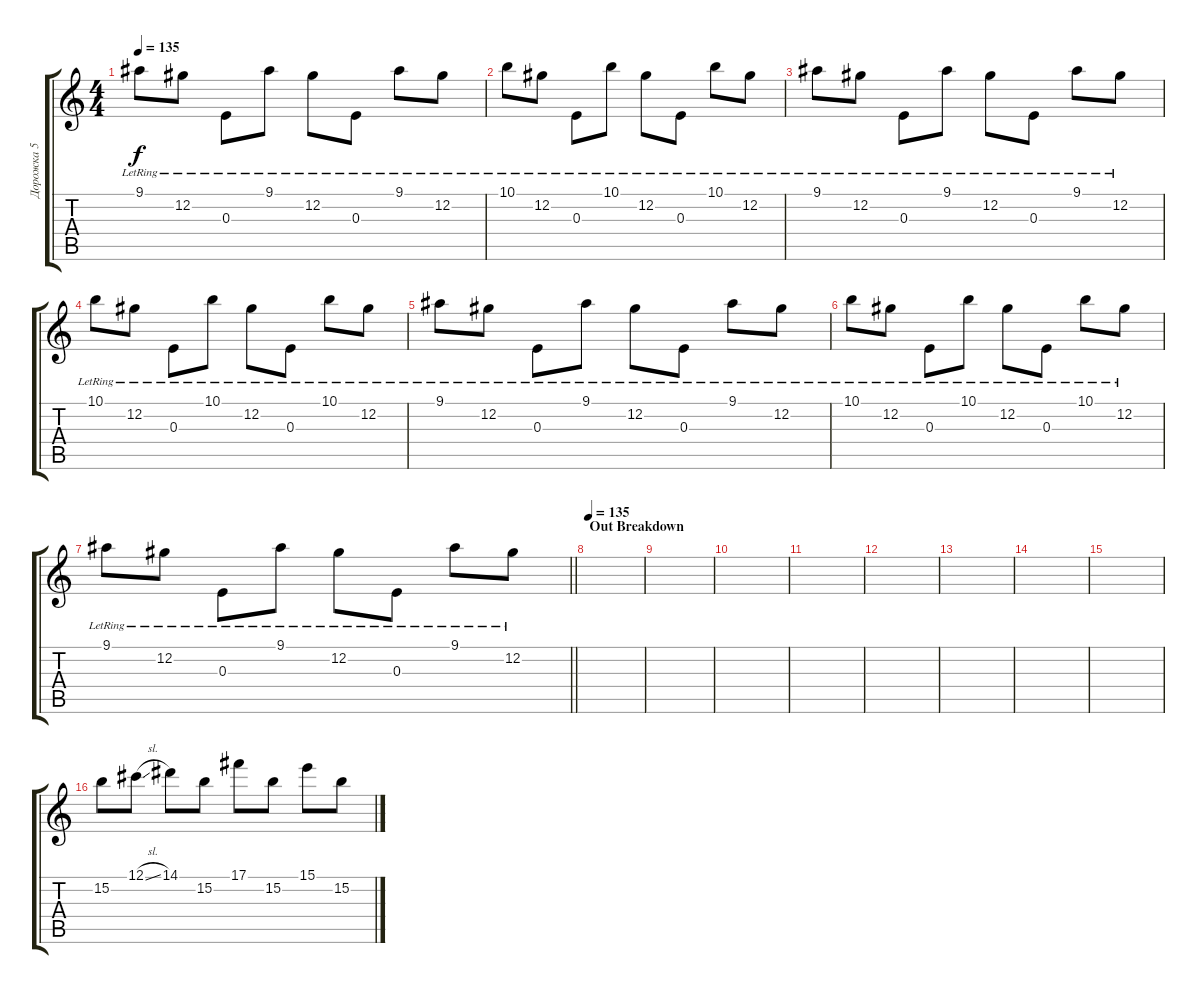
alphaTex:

\track ("Дорожка 5" "Дорожка 5") {instrument distortionguitar}
\staff {score tabs}
\tuning (Db4 Ab3 E3 B2 Gb2 B1) {hide}
\ts (4 4)
\tempo 135
\clef g2
\ks c
9.1{lr}.8{dy f} 12.2{lr}.8 0.3{lr}.8 9.1{lr}.8 12.2{lr}.8 0.3{lr}.8 9.1{lr}.8 12.2{lr}.8 |
10.1{lr}.8 12.2{lr}.8 0.3{lr}.8 10.1{lr}.8 12.2{lr}.8 0.3{lr}.8 10.1{lr}.8 12.2{lr}.8 |
9.1{lr}.8 12.2{lr}.8 0.3{lr}.8 9.1{lr}.8 12.2{lr}.8 0.3{lr}.8 9.1{lr}.8 12.2{lr}.8 |
10.1{lr}.8 12.2{lr}.8 0.3{lr}.8 10.1{lr}.8 12.2{lr}.8 0.3{lr}.8 10.1{lr}.8 12.2{lr}.8 |
9.1{lr}.8 12.2{lr}.8 0.3{lr}.8 9.1{lr}.8 12.2{lr}.8 0.3{lr}.8 9.1{lr}.8 12.2{lr}.8 |
10.1{lr}.8 12.2{lr}.8 0.3{lr}.8 10.1{lr}.8 12.2{lr}.8 0.3{lr}.8 10.1{lr}.8 12.2{lr}.8 |
\barLineRight lightlight
9.1{lr}.8 12.2{lr}.8 0.3{lr}.8 9.1{lr}.8 12.2{lr}.8 0.3{lr}.8 9.1{lr}.8 12.2{lr}.8 |
\section ("" "Out Breakdown")
\tempo 135
|
|
|
|
|
|
|
|
15.2.8{instrument distortionguitar} 12.1{sl}.8 14.1.8 15.2.8 17.1.8 15.2.8 15.1.8 15.2.8
